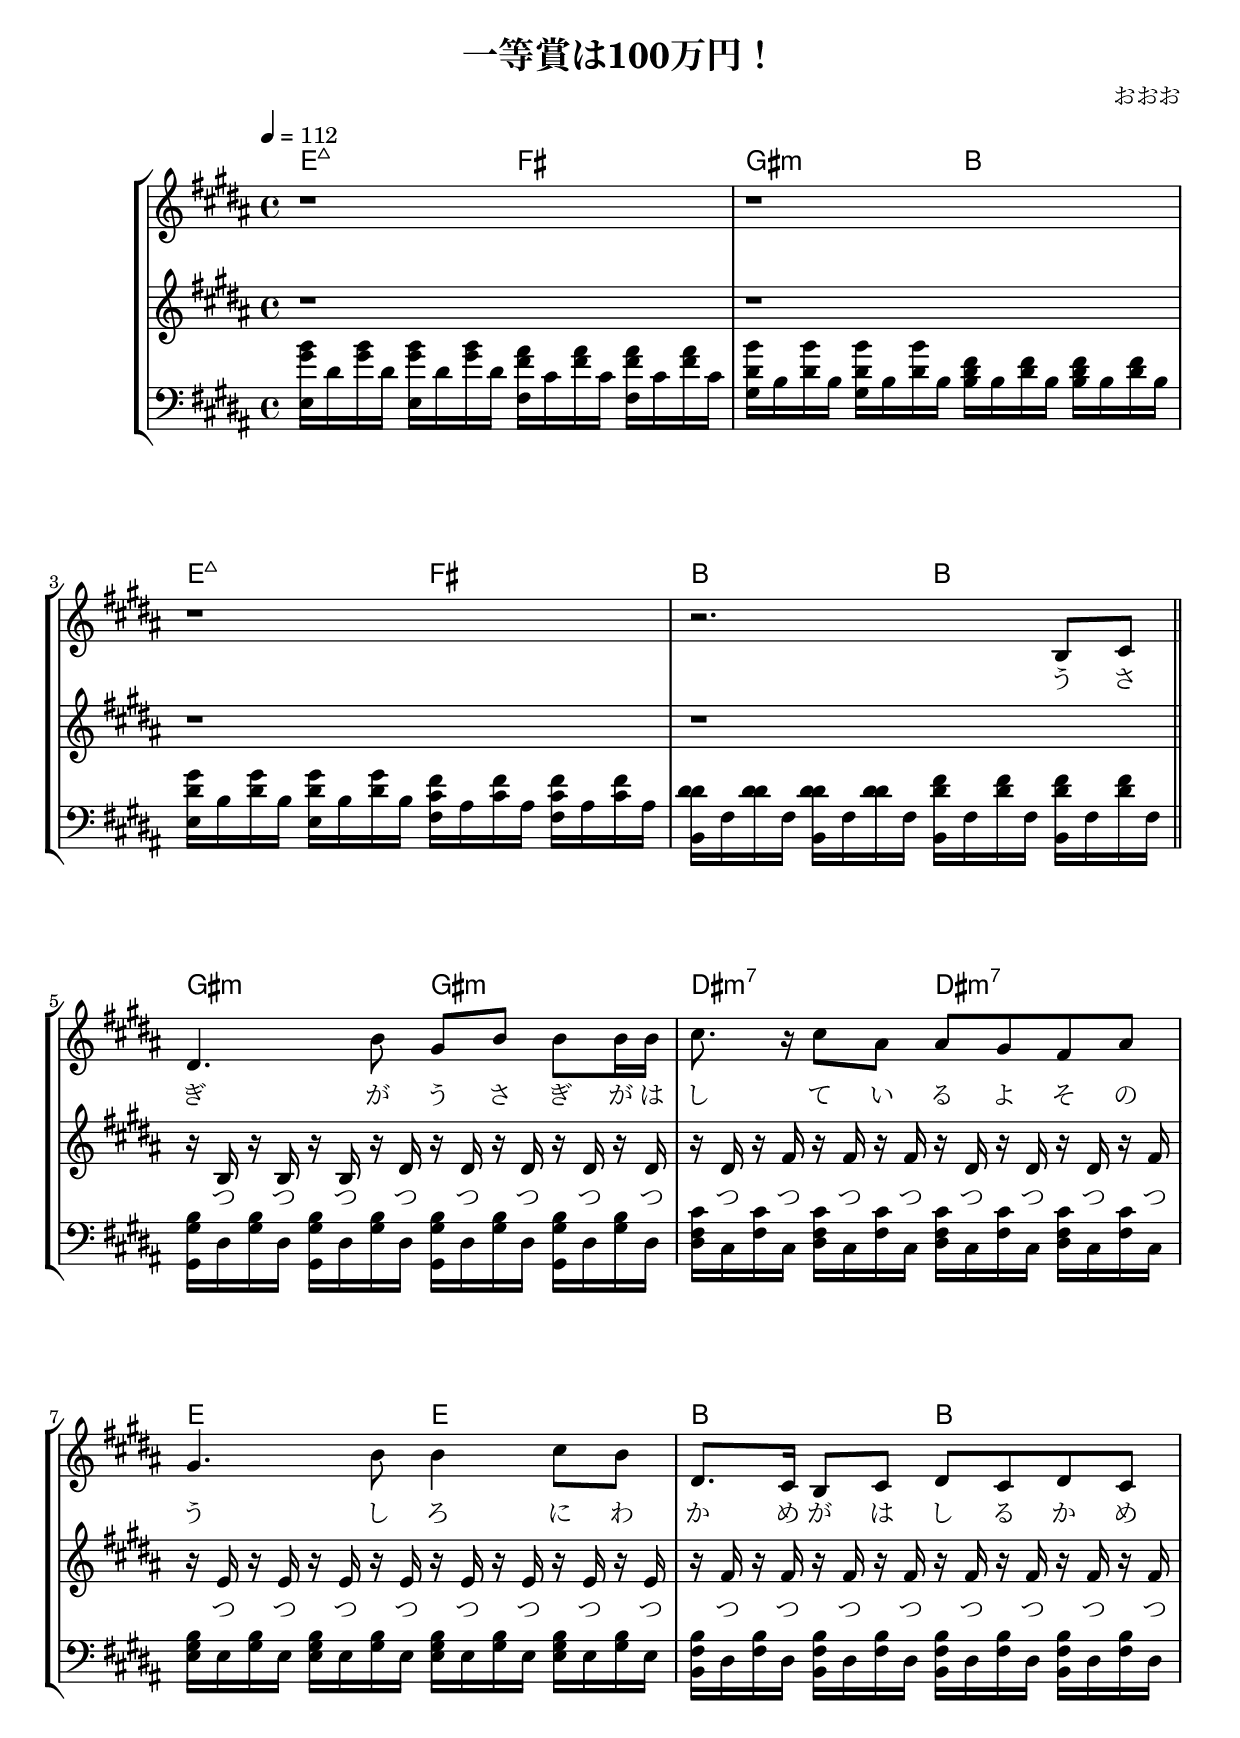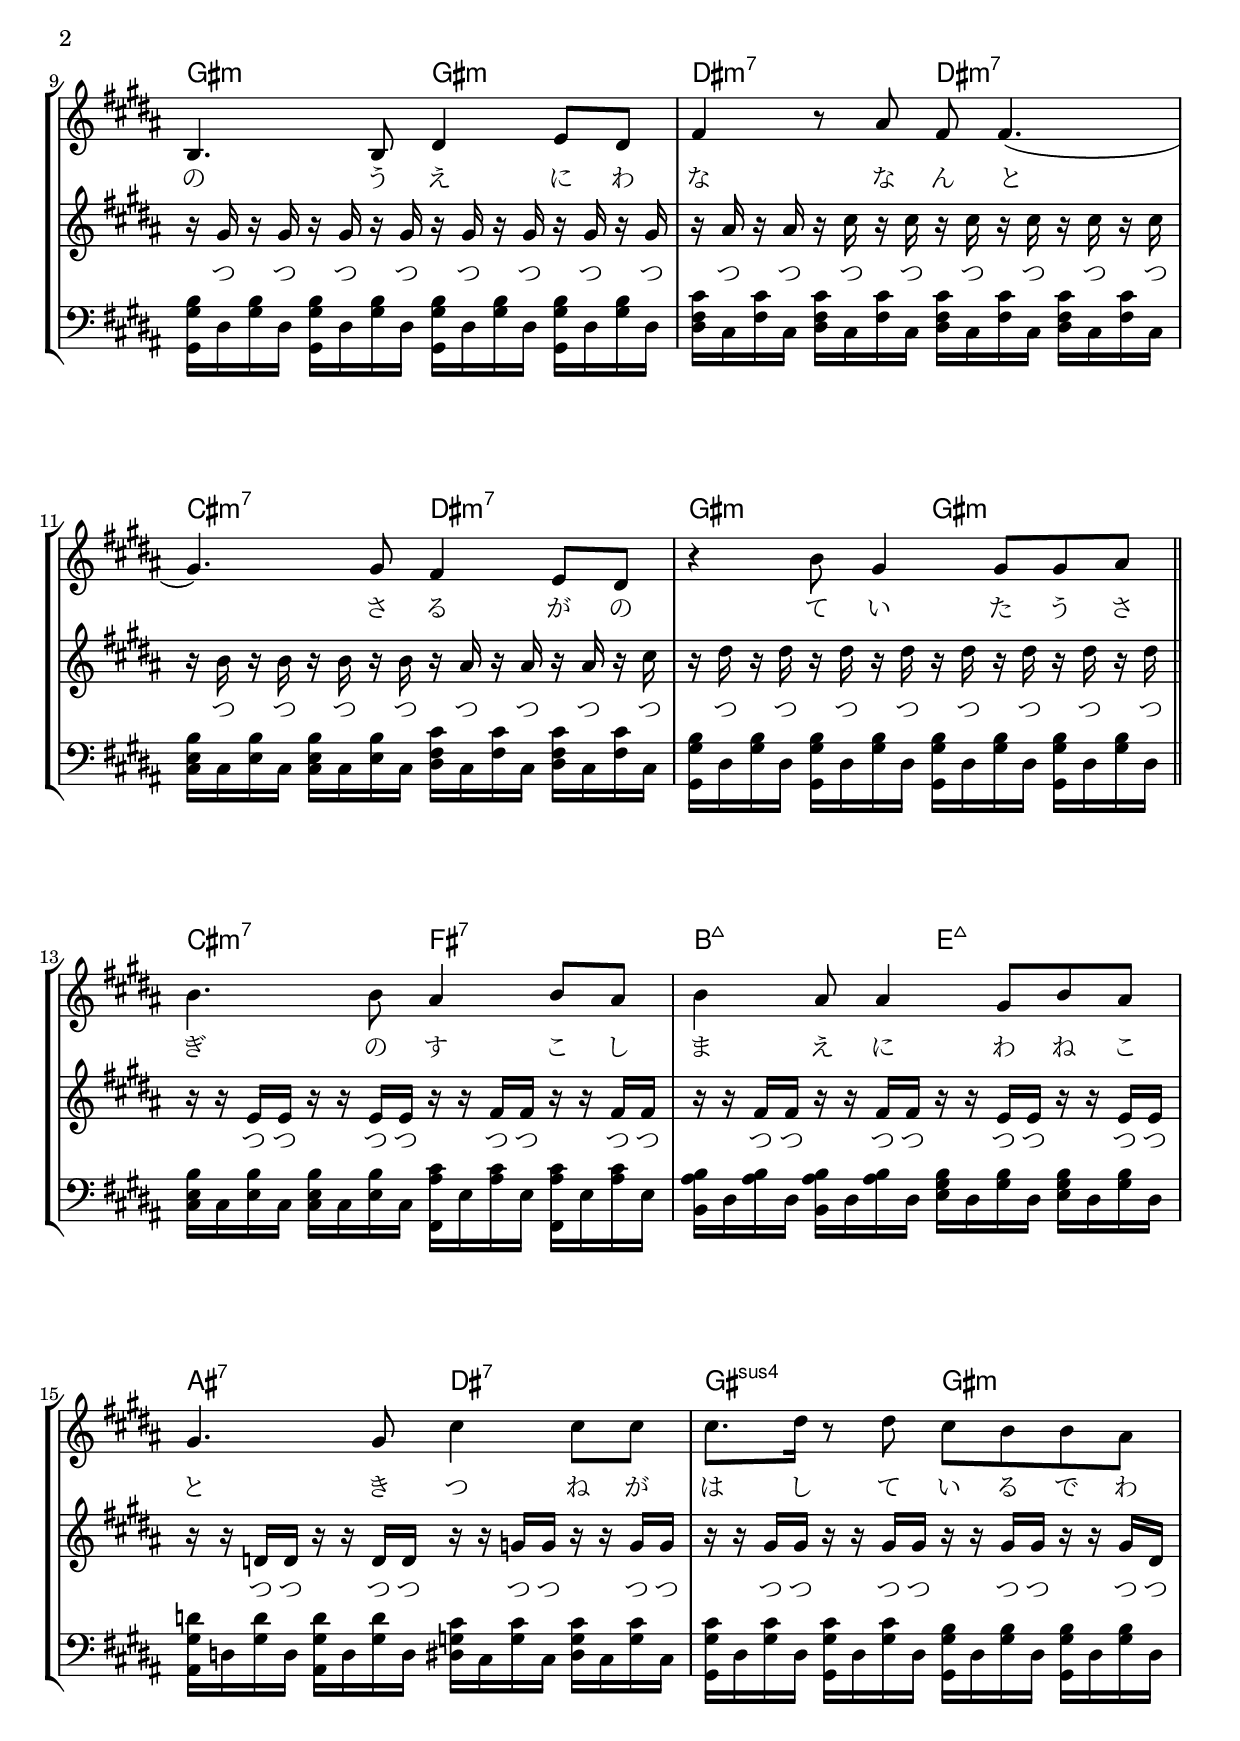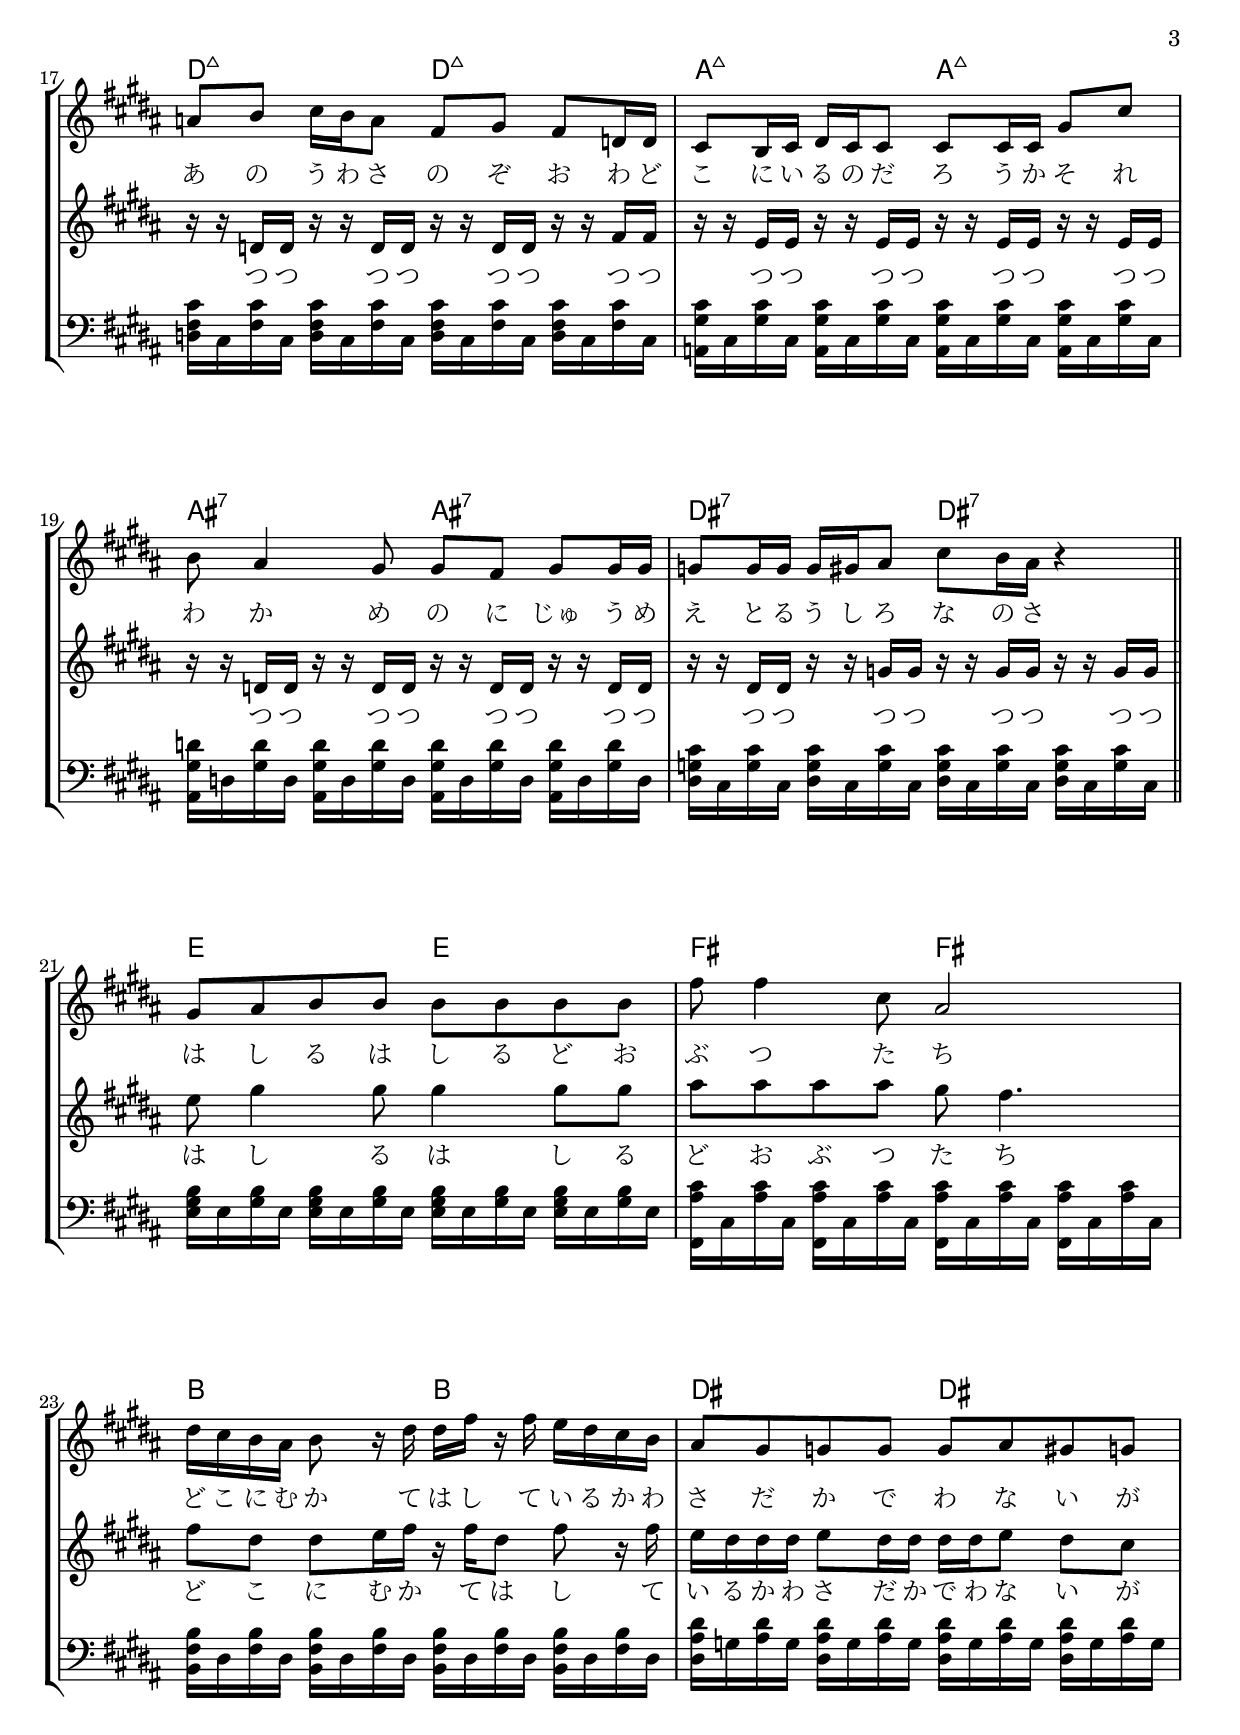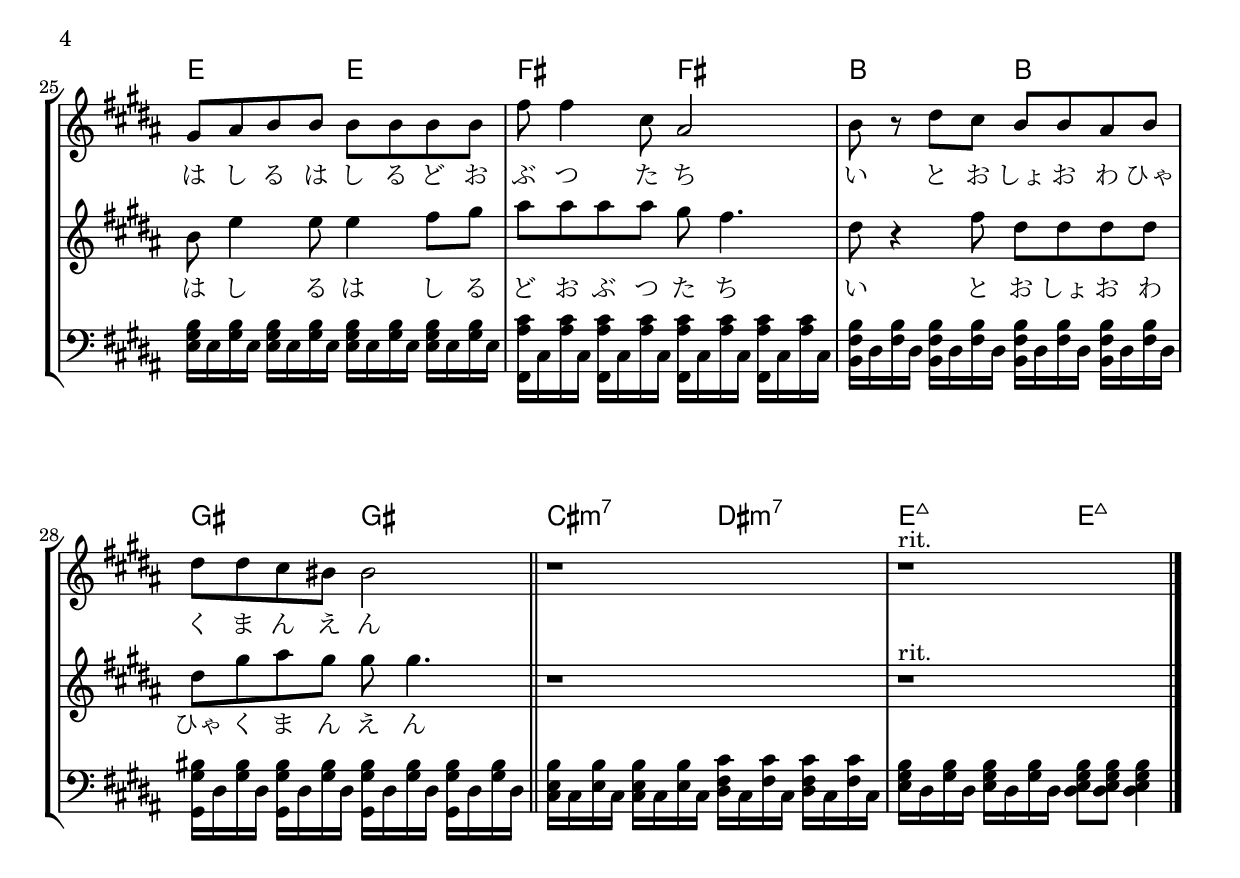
\version "2.12.1"

\header {
	title = \markup {一等賞は100万円！}
	composer = \markup \center-column {おおお}
}

harmony = \chordmode {
	e2:maj7 fis gis:m b e:maj7 fis b b 

	gis:m gis:m dis:min7 dis:min7 e e b b gis:m gis:m dis:min7 dis:min7 cis:min7 dis:min7 gis:m gis:m 

	cis:min7 fis:7 b:maj7 e:maj7 ais:7 dis:7 gis:sus4 gis:m d:maj7 d:maj7 a:maj7 a:maj7 ais:7 ais:7 dis:7 dis:7 

	e e fis fis b b dis dis e e fis fis b b gis gis 

	cis:min7 dis:min7 e:maj7 e:maj7 
}

melody = {
	\key b \major
	\tempo 4 = 112
	r1 | r1 | r1 | r2. 
	\set Staff.midiInstrument = #"mmi0.34"
	b8  cis'8 
	dis'4.  b'8  gis'8  b'8  b'8  b'16  b'16 
	cis''8.  r16  cis''8  ais'8  ais'8  gis'8  fis'8  ais'8 
	gis'4.  b'8  b'4  cis''8  b'8 
	dis'8.  cis'16  b8  cis'8  dis'8  cis'8  dis'8  cis'8 
	b4.  b8  dis'4  e'8  dis'8 
	fis'4  r8  ais'8  fis'8  fis'4. 
	(gis'4.)  gis'8  fis'4  e'8  dis'8 
	r4  b'8  gis'4  gis'8  	\set Staff.midiInstrument = #"mmi0.34"
	gis'8  ais'8 
	b'4.  b'8  ais'4  b'8  ais'8 
	b'4  ais'8  ais'4  gis'8  b'8  ais'8 
	gis'4.  gis'8  cis''4  cis''8  cis''8 
	cis''8.  dis''16  r8  dis''8  cis''8  b'8  b'8  ais'8 
	a'8  b'8  cis''16  b'16  a'8  fis'8  gis'8  fis'8  d'16  d'16 
	cis'8  b16  cis'16  dis'16  cis'16  cis'8  cis'8  cis'16  cis'16  gis'8  cis''8 
	b'8  ais'4  gis'8  gis'8  fis'8  gis'8  gis'16  gis'16 
	g'8  g'16  g'16  g'16  gis'16  ais'8  cis''8  b'16  ais'16  	r4 	\set Staff.midiInstrument = #"mmi0.34"
	gis'8  ais'8  b'8  b'8  b'8  b'8  b'8  b'8 
	fis''8  fis''4  cis''8  ais'2 
	dis''16  cis''16  b'16  ais'16  b'8  r16  dis''16  dis''16  fis''16  r16  fis''16  e''16  dis''16  cis''16  b'16 
	ais'8  gis'8  g'8  g'8  g'8  ais'8  gis'8  g'8 
	gis'8  ais'8  b'8  b'8  b'8  b'8  b'8  b'8 
	fis''8  fis''4  cis''8  ais'2 
	b'8  r8  dis''8  cis''8  b'8  b'8  ais'8  b'8 
	dis''8  dis''8  cis''8  bis'8  bis'2
	r1 | r1^"rit." \bar "|."
}

words = \lyricmode {
	
	う  さ  ぎ  が  う  さ  ぎ  が  は  し  て  い  る  よ  そ  の  う  し  ろ  に  わ  か  め  が  は  し  る  か  め  の  う  え  に  わ  な  な  ん  と  さ  る  が  の  て  い  た  
	う  さ  ぎ  の  す  こ  し  ま  え  に  わ  ね  こ  と  き  つ  ね  が  は  し  て  い  る  で  わ  あ  の  う  わ  さ  の  ぞ  お  わ  ど  こ  に  い  る  の  だ  ろ  う  か  そ  れ  わ  か  め  の  に  じゅ  う  め  え  と  る  う  し  ろ  な  の  さ  
	は  し  る  は  し  る  ど  お  ぶ  つ  た  ち  ど  こ  に  む  か  て  は  し  て  い  る  か  わ  さ  だ  か  で  わ  な  い  が  は  し  る  は  し  る  ど  お  ぶ  つ  た  ち  い  と  お  しょ  お  わ  ひゃ  く  ま  ん  え  ん  
	
}

secondmelody = {
	\key b \major
	\tempo 4 = 112
	r1 | r1 | r1 | r1   
	\set Staff.midiInstrument = #"String Ensemble 1"
	 r16  b16  r16  b16  r16  b16  r16  dis'16  r16  dis'16  r16  dis'16  r16  dis'16  r16  dis'16 
	r16  dis'16  r16  fis'16  r16  fis'16  r16  fis'16  r16  dis'16  r16  dis'16  r16  dis'16  r16  fis'16 
	r16  e'16  r16  e'16  r16  e'16  r16  e'16  r16  e'16  r16  e'16  r16  e'16  r16  e'16 
	r16  fis'16  r16  fis'16  r16  fis'16  r16  fis'16  r16  fis'16  r16  fis'16  r16  fis'16  r16  fis'16 
	r16  gis'16  r16  gis'16  r16  gis'16  r16  gis'16  r16  gis'16  r16  gis'16  r16  gis'16  r16  gis'16 
	r16  ais'16  r16  ais'16  r16  cis''16  r16  cis''16  r16  cis''16  r16  cis''16  r16  cis''16  r16  cis''16 
	r16  b'16  r16  b'16  r16  b'16  r16  b'16  r16  ais'16  r16  ais'16  r16  ais'16  r16  cis''16 
	r16  dis''16  r16  dis''16  r16  dis''16  r16  dis''16  r16  dis''16  r16  dis''16  r16  dis''16  r16  dis''16
	\set Staff.midiInstrument = #"String Ensemble 1"
	 r16  r16  e'16  e'16  r16  r16  e'16  e'16  r16  r16  fis'16  fis'16  r16  r16  fis'16  fis'16 
	r16  r16  fis'16  fis'16  r16  r16  fis'16  fis'16  r16  r16  e'16  e'16  r16  r16  e'16  e'16 
	r16  r16  d'16  d'16  r16  r16  d'16  d'16  r16  r16  g'16  g'16  r16  r16  g'16  g'16 
	r16  r16  gis'16  gis'16  r16  r16  gis'16  gis'16  r16  r16  gis'16  gis'16  r16  r16  gis'16  dis'16 
	r16  r16  d'16  d'16  r16  r16  d'16  d'16  r16  r16  d'16  d'16  r16  r16  fis'16  fis'16 
	r16  r16  e'16  e'16  r16  r16  e'16  e'16  r16  r16  e'16  e'16  r16  r16  e'16  e'16 
	r16  r16  d'16  d'16  r16  r16  d'16  d'16  r16  r16  d'16  d'16  r16  r16  d'16  d'16 
	r16  r16  dis'16  dis'16  r16  r16  g'16  g'16  r16  r16  g'16  g'16  r16  r16  g'16  g'16
	\set Staff.midiInstrument = #"String Ensemble 1"
	e''8  gis''4  gis''8  gis''4  gis''8  gis''8 
	ais''8  ais''8  ais''8  ais''8  gis''8  fis''4. 
	fis''8  dis''8  dis''8  e''16  fis''16  r16  fis''16  dis''8  fis''8  r16  fis''16 
	e''16  dis''16  dis''16  dis''16  e''8  dis''16  dis''16  dis''16  dis''16  e''8  dis''8  cis''8 
	b'8  e''4  e''8  e''4  fis''8  gis''8 
	ais''8  ais''8  ais''8  ais''8  gis''8  fis''4. 
	dis''8  r4  fis''8  dis''8  dis''8  dis''8  dis''8 
	dis''8  gis''8  ais''8  gis''8  gis''8  gis''4.
	r1 | r1^"rit." \bar "|."
}

secondwords = \lyricmode {
	
	つ  つ  つ  つ  つ  つ  つ  つ  つ  つ  つ  つ  つ  つ  つ  つ  つ  つ  つ  つ  つ  つ  つ  つ  つ  つ  つ  つ  つ  つ  つ  つ  つ  つ  つ  つ  つ  つ  つ  つ  つ  つ  つ  つ  つ  つ  つ  つ  つ  つ  つ  つ  つ  つ  つ  つ  つ  つ  つ  つ  つ  つ  つ  つ  
	つ  つ  つ  つ  つ  つ  つ  つ  つ  つ  つ  つ  つ  つ  つ  つ  つ  つ  つ  つ  つ  つ  つ  つ  つ  つ  つ  つ  つ  つ  つ  つ  つ  つ  つ  つ  つ  つ  つ  つ  つ  つ  つ  つ  つ  つ  つ  つ  つ  つ  つ  つ  つ  つ  つ  つ  つ  つ  つ  つ  つ  つ  つ  つ  
	は  し  る  は  し  る  ど  お  ぶ  つ  た  ち  ど  こ  に  む  か  て  は  し  て  い  る  か  わ  さ  だ  か  で  わ  な  い  が  は  し  る  は  し  る  ど  お  ぶ  つ  た  ち  い  と  お  しょ  お  わ  ひゃ  く  ま  ん  え  ん  
	
}

tempochange = {
	\tempo 4 = 112
	r1 | r1 | r1 | r1 \bar "||"
	\tempo 4 = 112
	r1 | r1 | r1 | r1 | r1 | r1 | r1 | r1 \bar "||"
	\tempo 4 = 112
	r1 | r1 | r1 | r1 | r1 | r1 | r1 | r1 \bar "||"
	\tempo 4 = 112
	r1 | r1 | r1 | r1 | r1 | r1 | r1 | r1 \bar "||"
	\tempo 4 = 112
	r1 | \tempo 4 = 84 r2 \tempo 4 = 74 r2 \bar "|."
}

mainacc = {
	\clef bass
	\set Staff.midiInstrument = #"Electric Grand"
	\key b \major
	\tempo 4 = 112
	<e gis' b'>16 dis'16 <gis' b'>16 dis'16   <e gis' b'>16 dis'16 <gis' b'>16 dis'16
	<fis fis' ais'>16 cis'16 <fis' ais'>16 cis'16   <fis fis' ais'>16 cis'16 <fis' ais'>16 cis'16
	<gis dis' b'>16 b16 <dis' b'>16 b16   <gis dis' b'>16 b16 <dis' b'>16 b16
	<b dis' fis'>16 b16 <dis' fis'>16 b16   <b dis' fis'>16 b16 <dis' fis'>16 b16
	<e dis' gis'>16 b16 <dis' gis'>16 b16   <e dis' gis'>16 b16 <dis' gis'>16 b16
	<fis cis' fis'>16 ais16 <cis' fis'>16 ais16   <fis cis' fis'>16 ais16 <cis' fis'>16 ais16
	<b, dis' dis'>16 fis16 <dis' dis'>16 fis16   <b, dis' dis'>16 fis16 <dis' dis'>16 fis16
	<b, dis' fis'>16 fis16 <dis' fis'>16 fis16   <b, dis' fis'>16 fis16 <dis' fis'>16 fis16
	\bar "||"

	\set Staff.midiInstrument = #"Electric Grand"
	<gis, gis b>16 dis16 <gis b>16 dis16   <gis, gis b>16 dis16 <gis b>16 dis16
	<gis, gis b>16 dis16 <gis b>16 dis16   <gis, gis b>16 dis16 <gis b>16 dis16
	<dis fis cis'>16 cis16 <fis cis'>16 cis16   <dis fis cis'>16 cis16 <fis cis'>16 cis16
	<dis fis cis'>16 cis16 <fis cis'>16 cis16   <dis fis cis'>16 cis16 <fis cis'>16 cis16
	<e gis b>16 e16 <gis b>16 e16   <e gis b>16 e16 <gis b>16 e16
	<e gis b>16 e16 <gis b>16 e16   <e gis b>16 e16 <gis b>16 e16
	<b, fis b>16 dis16 <fis b>16 dis16   <b, fis b>16 dis16 <fis b>16 dis16
	<b, fis b>16 dis16 <fis b>16 dis16   <b, fis b>16 dis16 <fis b>16 dis16
	<gis, gis b>16 dis16 <gis b>16 dis16   <gis, gis b>16 dis16 <gis b>16 dis16
	<gis, gis b>16 dis16 <gis b>16 dis16   <gis, gis b>16 dis16 <gis b>16 dis16
	<dis fis cis'>16 cis16 <fis cis'>16 cis16   <dis fis cis'>16 cis16 <fis cis'>16 cis16
	<dis fis cis'>16 cis16 <fis cis'>16 cis16   <dis fis cis'>16 cis16 <fis cis'>16 cis16
	<cis e b>16 cis16 <e b>16 cis16   <cis e b>16 cis16 <e b>16 cis16
	<dis fis cis'>16 cis16 <fis cis'>16 cis16   <dis fis cis'>16 cis16 <fis cis'>16 cis16
	<gis, gis b>16 dis16 <gis b>16 dis16   <gis, gis b>16 dis16 <gis b>16 dis16
	<gis, gis b>16 dis16 <gis b>16 dis16   <gis, gis b>16 dis16 <gis b>16 dis16
	\bar "||"

	\set Staff.midiInstrument = #"Electric Grand"
	<cis e b>16 cis16 <e b>16 cis16   <cis e b>16 cis16 <e b>16 cis16
	<fis, ais cis'>16 e16 <ais cis'>16 e16   <fis, ais cis'>16 e16 <ais cis'>16 e16
	<b, ais b>16 dis16 <ais b>16 dis16   <b, ais b>16 dis16 <ais b>16 dis16
	<e gis b>16 dis16 <gis b>16 dis16   <e gis b>16 dis16 <gis b>16 dis16
	<ais, gis d'>16 d16 <gis d'>16 d16   <ais, gis d'>16 d16 <gis d'>16 d16
	<dis g cis'>16 cis16 <g cis'>16 cis16   <dis g cis'>16 cis16 <g cis'>16 cis16
	<gis, gis cis'>16 dis16 <gis cis'>16 dis16   <gis, gis cis'>16 dis16 <gis cis'>16 dis16
	<gis, gis b>16 dis16 <gis b>16 dis16   <gis, gis b>16 dis16 <gis b>16 dis16
	<d fis cis'>16 cis16 <fis cis'>16 cis16   <d fis cis'>16 cis16 <fis cis'>16 cis16
	<d fis cis'>16 cis16 <fis cis'>16 cis16   <d fis cis'>16 cis16 <fis cis'>16 cis16
	<a, gis cis'>16 cis16 <gis cis'>16 cis16   <a, gis cis'>16 cis16 <gis cis'>16 cis16
	<a, gis cis'>16 cis16 <gis cis'>16 cis16   <a, gis cis'>16 cis16 <gis cis'>16 cis16
	<ais, gis d'>16 d16 <gis d'>16 d16   <ais, gis d'>16 d16 <gis d'>16 d16
	<ais, gis d'>16 d16 <gis d'>16 d16   <ais, gis d'>16 d16 <gis d'>16 d16
	<dis g cis'>16 cis16 <g cis'>16 cis16   <dis g cis'>16 cis16 <g cis'>16 cis16
	<dis g cis'>16 cis16 <g cis'>16 cis16   <dis g cis'>16 cis16 <g cis'>16 cis16
	\bar "||"

	\set Staff.midiInstrument = #"Electric Grand"
	<e gis b>16 e16 <gis b>16 e16   <e gis b>16 e16 <gis b>16 e16
	<e gis b>16 e16 <gis b>16 e16   <e gis b>16 e16 <gis b>16 e16
	<fis, ais cis'>16 cis16 <ais cis'>16 cis16   <fis, ais cis'>16 cis16 <ais cis'>16 cis16
	<fis, ais cis'>16 cis16 <ais cis'>16 cis16   <fis, ais cis'>16 cis16 <ais cis'>16 cis16
	<b, fis b>16 dis16 <fis b>16 dis16   <b, fis b>16 dis16 <fis b>16 dis16
	<b, fis b>16 dis16 <fis b>16 dis16   <b, fis b>16 dis16 <fis b>16 dis16
	<dis ais dis'>16 g16 <ais dis'>16 g16   <dis ais dis'>16 g16 <ais dis'>16 g16
	<dis ais dis'>16 g16 <ais dis'>16 g16   <dis ais dis'>16 g16 <ais dis'>16 g16
	<e gis b>16 e16 <gis b>16 e16   <e gis b>16 e16 <gis b>16 e16
	<e gis b>16 e16 <gis b>16 e16   <e gis b>16 e16 <gis b>16 e16
	<fis, ais cis'>16 cis16 <ais cis'>16 cis16   <fis, ais cis'>16 cis16 <ais cis'>16 cis16
	<fis, ais cis'>16 cis16 <ais cis'>16 cis16   <fis, ais cis'>16 cis16 <ais cis'>16 cis16
	<b, fis b>16 dis16 <fis b>16 dis16   <b, fis b>16 dis16 <fis b>16 dis16
	<b, fis b>16 dis16 <fis b>16 dis16   <b, fis b>16 dis16 <fis b>16 dis16
	<gis, gis bis>16 dis16 <gis bis>16 dis16   <gis, gis bis>16 dis16 <gis bis>16 dis16
	<gis, gis bis>16 dis16 <gis bis>16 dis16   <gis, gis bis>16 dis16 <gis bis>16 dis16
	\bar "||"

	\set Staff.midiInstrument = #"Electric Grand"
	<cis e b>16 cis16 <e b>16 cis16   <cis e b>16 cis16 <e b>16 cis16
	<dis fis cis'>16 cis16 <fis cis'>16 cis16   <dis fis cis'>16 cis16 <fis cis'>16 cis16
	<e gis b>16 dis16 <gis b>16 dis16   <e gis b>16 dis16 <gis b>16 dis16
	<e dis gis b>8 <e dis gis b>8 <e dis gis b>4
	\bar "|."
}

subacc = {
	\clef bass
	\set Staff.midiInstrument = #"Oboe"
	\key b \major
	\tempo 4 = 112
	<e dis' gis' b'>2
	<fis cis' fis' ais'>2
	<gis b dis' b'>2
	<b b dis' fis'>2
	<e b dis' gis'>2
	<fis ais cis' fis'>2
	<b, fis dis' dis'>2
	<b, fis dis' fis'>2
	\bar "||"

	\set Staff.midiInstrument = #"Oboe"
	<gis, dis gis b>2
	<gis, dis gis b>2
	<dis cis fis cis'>2
	<dis cis fis cis'>2
	<e e gis b>2
	<e e gis b>2
	<b, dis fis b>2
	<b, dis fis b>2
	<gis, dis gis b>2
	<gis, dis gis b>2
	<dis cis fis cis'>2
	<dis cis fis cis'>2
	<cis cis e b>2
	<dis cis fis cis'>2
	<gis, dis gis b>2
	<gis, dis gis b>2
	\bar "||"

	\set Staff.midiInstrument = #"Oboe"
	<cis cis e b>2
	<fis, e ais cis'>2
	<b, dis ais b>2
	<e dis gis b>2
	<ais, d gis d'>2
	<dis cis g cis'>2
	<gis, dis gis cis'>2
	<gis, dis gis b>2
	<d cis fis cis'>2
	<d cis fis cis'>2
	<a, cis gis cis'>2
	<a, cis gis cis'>2
	<ais, d gis d'>2
	<ais, d gis d'>2
	<dis cis g cis'>2
	<dis cis g cis'>2
	\bar "||"

	\set Staff.midiInstrument = #"Oboe"
	<e e gis b>2
	<e e gis b>2
	<fis, cis ais cis'>2
	<fis, cis ais cis'>2
	<b, dis fis b>2
	<b, dis fis b>2
	<dis g ais dis'>2
	<dis g ais dis'>2
	<e e gis b>2
	<e e gis b>2
	<fis, cis ais cis'>2
	<fis, cis ais cis'>2
	<b, dis fis b>2
	<b, dis fis b>2
	<gis, dis gis bis>2
	<gis, dis gis bis>2
	\bar "||"

	\set Staff.midiInstrument = #"Oboe"
	<cis cis e b>2
	<dis cis fis cis'>2
	<e dis gis b>2
	<e dis gis b>2
	\bar "|."
}

percA = {
	\drummode {
	r8 hho8 hho8 hho8 hho8 hho8 hho8 hho8  |hho8 hho8 hho8 hho8 hho8 hho8 hho8 hho8  |r8 hho8 hho8 hho8 hho8 hho8 hho8 hho8  |hho8 hho8 hho2.  \bar "||"
	r8 hho8 hho8 hho8 hho8 hho8 hho8 hho8  |hho8 hho8 hho8 hho8 hho8 hho8 hho8 hho8  |r8 hho8 hho8 hho8 hho8 hho8 hho8 hho8  |hho8 hho8 hho8 hho8 hho2  |r8 hho8 hho8 hho8 hho8 hho8 hho8 hho8  |hho8 hho8 hho8 hho8 hho8 hho8 hho8 hho8  |r8 hho8 hho8 hho8 hho8 hho8 hho8 hho8  |hho8 hho8 hho2.  \bar "||"
	r8 hho8 hho8 hho8 hho8 hho8 hho8 hho8  |hho8 hho8 hho8 hho8 hho8 hho8 hho8 hho8  |r8 hho8 hho8 hho8 hho8 hho8 hho8 hho8  |hho8 hho8 hho8 hho8 hho2  |r8 hho8 hho8 hho8 hho8 hho8 hho8 hho8  |hho8 hho8 hho8 hho8 hho8 hho8 hho8 hho8  |r8 hho8 hho8 hho8 hho8 hho8 hho8 hho8  |hho8 hho8 hho2.  \bar "||"
	r8 hho8 hho8 hho8 hho8 hho8 hho8 hho8  |hho8 hho8 hho8 hho8 hho8 hho8 hho8 hho8  |r8 hho8 hho8 hho8 hho8 hho8 hho8 hho8  |hho8 hho8 hho8 hho8 hho2  |r8 hho8 hho8 hho8 hho8 hho8 hho8 hho8  |hho8 hho8 hho8 hho8 hho8 hho8 hho8 hho8  |r8 hho8 hho8 hho8 hho8 hho8 hho8 hho8  |hho8 hho8 hho2.  \bar "||"
	r8 hho8 hho8 hho8 hho8 hho8 hho8 hho8  |hho8 hho8 hho2.  \bar "|."
	}
}

percB = {
	\drummode {
	r8 sn4 sn4 sn4 sn8  |r8 sn4 sn4 sn4 sn8  |r8 sn4 sn4 sn4 sn8  |r8 sn8. sn16 sn8 sn16 sn16 sn16 sn8. sn8  \bar "||"
	r8 sn4 sn4 sn4 sn8  |r8 sn4 sn4 sn4 sn8  |r8 sn4 sn4 sn4 sn8  |r8 sn4 sn8 sn8 sn16 sn4 r16  |r8 sn4 sn4 sn4 sn8  |r8 sn4 sn4 sn4 sn8  |r8 sn4 sn4 sn4 sn8  |r8 sn8. sn16 sn8 sn16 sn16 sn16 sn8. sn8  \bar "||"
	r8 sn4 sn4 sn4 sn8  |r8 sn4 sn4 sn4 sn8  |r8 sn4 sn4 sn4 sn8  |r8 sn4 sn8 sn8 sn16 sn4 r16  |r8 sn4 sn4 sn4 sn8  |r8 sn4 sn4 sn4 sn8  |r8 sn4 sn4 sn4 sn8  |r8 sn8. sn16 sn8 sn16 sn16 sn16 sn8. sn8  \bar "||"
	r8 sn4 sn4 sn4 sn8  |r8 sn4 sn4 sn4 sn8  |r8 sn4 sn4 sn4 sn8  |r8 sn4 sn8 sn8 sn16 sn4 r16  |r8 sn4 sn4 sn4 sn8  |r8 sn4 sn4 sn4 sn8  |r8 sn4 sn4 sn4 sn8  |r8 sn8. sn16 sn8 sn16 sn16 sn16 sn8. sn8  \bar "||"
	r8 sn4 sn4 sn4 sn8  |r8 sn8. sn16 sn8 sn16 sn16 sn16 sn8. sn8  \bar "|."
	}
}

percC = {
	\drummode {
	bd4 bd4 bd8. bd8 bd8.  |bd4 bd4 bd8. bd8 bd8.  |bd4 bd4 bd8. bd8 bd8.  |bd8 bd8 bd8. bd8. bd8 bd8 bd8  \bar "||"
	bd4 bd4 bd8. bd8 bd8.  |bd4 bd4 bd8. bd8 bd8.  |bd4 bd4 bd8. bd8 bd8.  |bd4 bd4 r16 bd4. r16  |bd4 bd4 bd8. bd8 bd8.  |bd4 bd4 bd8. bd8 bd8.  |bd4 bd4 bd8. bd8 bd8.  |bd8 bd8 bd8. bd8. bd8 bd8 bd8  \bar "||"
	bd4 bd4 bd8. bd8 bd8.  |bd4 bd4 bd8. bd8 bd8.  |bd4 bd4 bd8. bd8 bd8.  |bd4 bd4 r16 bd4. r16  |bd4 bd4 bd8. bd8 bd8.  |bd4 bd4 bd8. bd8 bd8.  |bd4 bd4 bd8. bd8 bd8.  |bd8 bd8 bd8. bd8. bd8 bd8 bd8  \bar "||"
	bd4 bd4 bd8. bd8 bd8.  |bd4 bd4 bd8. bd8 bd8.  |bd4 bd4 bd8. bd8 bd8.  |bd4 bd4 r16 bd4. r16  |bd4 bd4 bd8. bd8 bd8.  |bd4 bd4 bd8. bd8 bd8.  |bd4 bd4 bd8. bd8 bd8.  |bd8 bd8 bd8. bd8. bd8 bd8 bd8  \bar "||"
	bd4 bd4 bd8. bd8 bd8.  |bd8 bd8 bd8. bd8. bd8 bd8 bd8  \bar "|."
	}
}

percD = {
	\drummode {
	cymc1  |r1  |cymc1  |r1  \bar "||"
	cymc1  |r1  |cymc1  |r1  |cymc1  |r1  |cymc1  |r1  \bar "||"
	cymc1  |r1  |cymc1  |r1  |cymc1  |r1  |cymc1  |r1  \bar "||"
	cymc1  |r1  |cymc1  |r1  |cymc1  |r1  |cymc1  |r1  \bar "||"
	cymc1  |r1  \bar "|."
	}
}

percE = {
	\drummode {
	r1 |r1 |r1 |r2. tommh16 tommh8.  \bar "||"
	r1 |r1 |r1 |r2. tommh16 tommh8.  |r1 |r1 |r1 |r2. tommh16 tommh8.  \bar "||"
	r1 |r1 |r1 |r2. tommh16 tommh8.  |r1 |r1 |r1 |r2. tommh16 tommh8.  \bar "||"
	r1 |r1 |r1 |r2. tommh16 tommh8.  |r1 |r1 |r1 |r2. tommh16 tommh8.  \bar "||"
	r1 |r1 \bar "|."
	}
}

percF = {
	\drummode {
	r1 |r1 |r1 |r2. r8 tomfh8  \bar "||"
	r1 |r1 |r1 |r2. r8 tomfh16 tomfh16  |r1 |r1 |r1 |r2. r8 tomfh8  \bar "||"
	r1 |r1 |r1 |r2. r8 tomfh16 tomfh16  |r1 |r1 |r1 |r2. r8 tomfh8  \bar "||"
	r1 |r1 |r1 |r2. r8 tomfh16 tomfh16  |r1 |r1 |r1 |r2. r8 tomfh8  \bar "||"
	r1 |r2. r8 tomfh8  \bar "|."
	}
}

percG = {
	\drummode {
	r1 |r1 |r1 |r2. tomml16 tomml8.  \bar "||"
	r1 |r1 |r1 |r1 |r1 |r1 |r1 |r2. tomml16 tomml8.  \bar "||"
	r1 |r1 |r1 |r1 |r1 |r1 |r1 |r2. tomml16 tomml8.  \bar "||"
	r1 |r1 |r1 |r1 |r1 |r1 |r1 |r2. tomml16 tomml8.  \bar "||"
	r1 |r2. tomml16 tomml8.  \bar "|."
	}
}

\score {
	<<
		\new StaffGroup <<
			\new ChordNames {\harmony}
			\new Voice = "melody" {\melody}
			\new Lyrics \lyricsto "melody" \words
			\new Voice = "secondmelody" {\secondmelody}
			\new Lyrics \lyricsto "secondmelody" \secondwords
			\new Staff = "mainacc" {\mainacc}
		>>
	>>
	\layout { }
}
